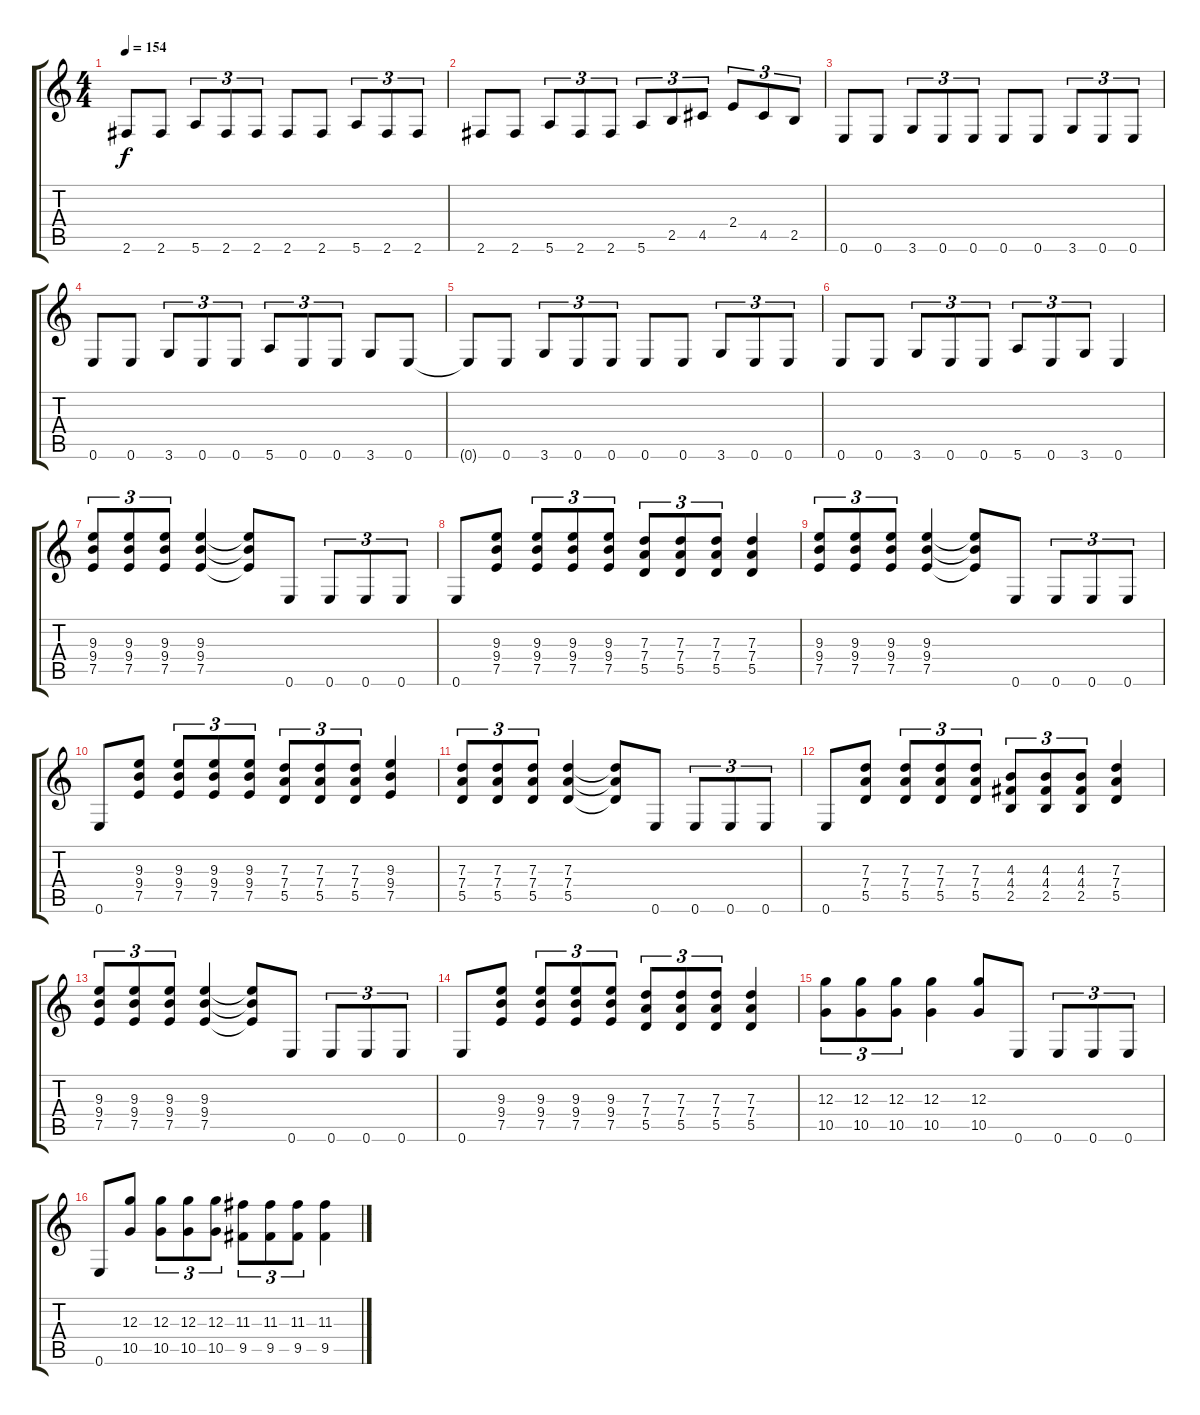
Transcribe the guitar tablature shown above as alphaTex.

\track "" {instrument distortionguitar}
\staff {score tabs}
\tuning (E4 B3 G3 D3 A2 E2) {hide}
\ts (4 4)
\tempo 154
\clef g2
\ks c
2.6.8{dy f} 2.6.8 5.6.8{tu (3 2)} 2.6.8{tu (3 2)} 2.6.8{tu (3 2)} 2.6.8 2.6.8 5.6.8{tu (3 2)} 2.6.8{tu (3 2)} 2.6.8{tu (3 2)} |
2.6.8 2.6.8 5.6.8{tu (3 2)} 2.6.8{tu (3 2)} 2.6.8{tu (3 2)} 5.6.8{tu (3 2)} 2.5.8{tu (3 2)} 4.5.8{tu (3 2)} 2.4.8{tu (3 2)} 4.5.8{tu (3 2)} 2.5.8{tu (3 2)} |
0.6.8 0.6.8 3.6.8{tu (3 2)} 0.6.8{tu (3 2)} 0.6.8{tu (3 2)} 0.6.8 0.6.8 3.6.8{tu (3 2)} 0.6.8{tu (3 2)} 0.6.8{tu (3 2)} |
0.6.8 0.6.8 3.6.8{tu (3 2)} 0.6.8{tu (3 2)} 0.6.8{tu (3 2)} 5.6.8{tu (3 2)} 0.6.8{tu (3 2)} 0.6.8{tu (3 2)} 3.6.8 0.6.8 |
0.6{t}.8 0.6.8 3.6.8{tu (3 2)} 0.6.8{tu (3 2)} 0.6.8{tu (3 2)} 0.6.8 0.6.8 3.6.8{tu (3 2)} 0.6.8{tu (3 2)} 0.6.8{tu (3 2)} |
0.6.8 0.6.8 3.6.8{tu (3 2)} 0.6.8{tu (3 2)} 0.6.8{tu (3 2)} 5.6.8{tu (3 2)} 0.6.8{tu (3 2)} 3.6.8{tu (3 2)} 0.6.4 |
(9.3 9.4 7.5).8{tu (3 2)} (9.3 9.4 7.5).8{tu (3 2)} (9.3 9.4 7.5).8{tu (3 2)} (9.3 9.4 7.5).4 (9.3{t} 9.4{t} 7.5{t}).8 0.6.8 0.6.8{tu (3 2)} 0.6.8{tu (3 2)} 0.6.8{tu (3 2)} |
0.6.8 (9.3 9.4 7.5).8 (9.3 9.4 7.5).8{tu (3 2)} (9.3 9.4 7.5).8{tu (3 2)} (9.3 9.4 7.5).8{tu (3 2)} (7.3 7.4 5.5).8{tu (3 2)} (7.3 7.4 5.5).8{tu (3 2)} (7.3 7.4 5.5).8{tu (3 2)} (7.3 7.4 5.5).4 |
(9.3 9.4 7.5).8{tu (3 2)} (9.3 9.4 7.5).8{tu (3 2)} (9.3 9.4 7.5).8{tu (3 2)} (9.3 9.4 7.5).4 (9.3{t} 9.4{t} 7.5{t}).8 0.6.8 0.6.8{tu (3 2)} 0.6.8{tu (3 2)} 0.6.8{tu (3 2)} |
0.6.8 (9.3 9.4 7.5).8 (9.3 9.4 7.5).8{tu (3 2)} (9.3 9.4 7.5).8{tu (3 2)} (9.3 9.4 7.5).8{tu (3 2)} (7.3 7.4 5.5).8{tu (3 2)} (7.3 7.4 5.5).8{tu (3 2)} (7.3 7.4 5.5).8{tu (3 2)} (9.3 9.4 7.5).4 |
(7.3 7.4 5.5).8{tu (3 2)} (7.3 7.4 5.5).8{tu (3 2)} (7.3 7.4 5.5).8{tu (3 2)} (7.3 7.4 5.5).4 (7.3{t} 7.4{t} 5.5{t}).8 0.6.8 0.6.8{tu (3 2)} 0.6.8{tu (3 2)} 0.6.8{tu (3 2)} |
0.6.8 (7.3 7.4 5.5).8 (7.3 7.4 5.5).8{tu (3 2)} (7.3 7.4 5.5).8{tu (3 2)} (7.3 7.4 5.5).8{tu (3 2)} (4.3 4.4 2.5).8{tu (3 2)} (4.3 4.4 2.5).8{tu (3 2)} (4.3 4.4 2.5).8{tu (3 2)} (7.3 7.4 5.5).4 |
(9.3 9.4 7.5).8{tu (3 2)} (9.3 9.4 7.5).8{tu (3 2)} (9.3 9.4 7.5).8{tu (3 2)} (9.3 9.4 7.5).4 (9.3{t} 9.4{t} 7.5{t}).8 0.6.8 0.6.8{tu (3 2)} 0.6.8{tu (3 2)} 0.6.8{tu (3 2)} |
0.6.8 (9.3 9.4 7.5).8 (9.3 9.4 7.5).8{tu (3 2)} (9.3 9.4 7.5).8{tu (3 2)} (9.3 9.4 7.5).8{tu (3 2)} (7.3 7.4 5.5).8{tu (3 2)} (7.3 7.4 5.5).8{tu (3 2)} (7.3 7.4 5.5).8{tu (3 2)} (7.3 7.4 5.5).4 |
(12.3 10.5).8{tu (3 2)} (12.3 10.5).8{tu (3 2)} (12.3 10.5).8{tu (3 2)} (12.3 10.5).4 (12.3 10.5).8 0.6.8 0.6.8{tu (3 2)} 0.6.8{tu (3 2)} 0.6.8{tu (3 2)} |
0.6.8 (12.3 10.5).8 (12.3 10.5).8{tu (3 2)} (12.3 10.5).8{tu (3 2)} (12.3 10.5).8{tu (3 2)} (11.3 9.5).8{tu (3 2)} (11.3 9.5).8{tu (3 2)} (11.3 9.5).8{tu (3 2)} (11.3 9.5).4
